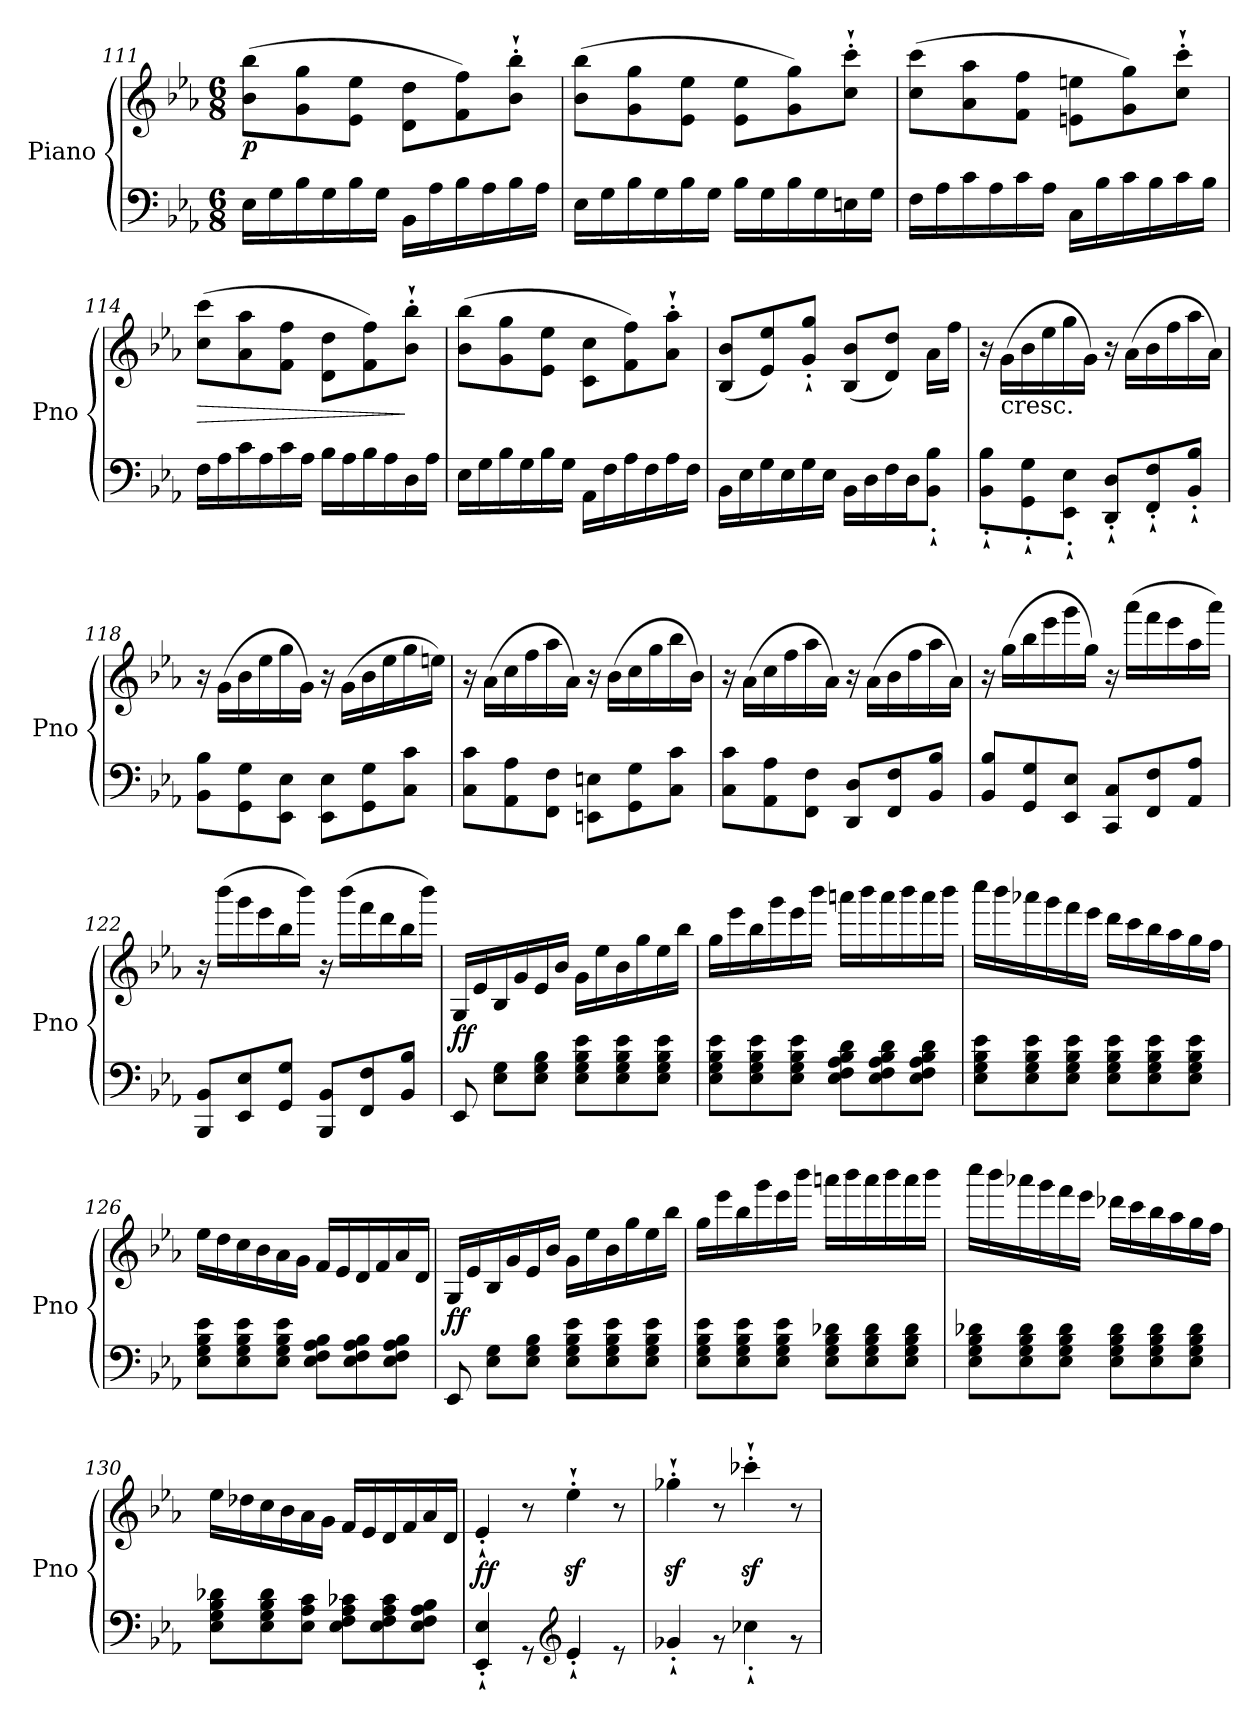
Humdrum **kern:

**kern	**kern	**dynam
*part1	*part1	*part1
*staff2	*staff1	*staff1/2
*I"Piano	*	*
*I'Pno	*	*
!!LO:PB:g=z
*clefF4	*clefG2	*
*k[b-e-a-]	*k[b-e-a-]	*
*E-:	*E-:	*
*M6/8	*M6/8	*
=111	=111	=111
*^	*	*
!	!	!	!LO:DY:b
2.ryy	16E-\LL	(>8b-\ 8bb-\L	p
.	16G\	.	.
.	16B-\	8g\ 8gg\	.
.	16G\	.	.
.	16B-\	8e-\ 8ee-\J	.
.	16G\JJ	.	.
.	16BB-\LL	8d\ 8dd\L	.
.	16A-\	.	.
.	16B-\	8f\ 8ff\)	.
.	16A-\	.	.
.	16B-\	8b-\'` 8bb-\'`J	.
.	16A-\JJ	.	.
=112	=112	=112	=112
2.ryy	16E-\LL	(>8b-\ 8bb-\L	.
.	16G\	.	.
.	16B-\	8g\ 8gg\	.
.	16G\	.	.
.	16B-\	8e-\ 8ee-\J	.
.	16G\JJ	.	.
.	16B-\LL	8e-\ 8ee-\L	.
.	16G\	.	.
.	16B-\	8g\ 8gg\)	.
.	16G\	.	.
.	16En\	8cc\'` 8ccc\'`J	.
.	16G\JJ	.	.
=113	=113	=113	=113
2.ryy	16F\LL	(>8cc\ 8ccc\L	.
.	16A-\	.	.
.	16c\	8a-\ 8aa-\	.
.	16A-\	.	.
.	16c\	8f\ 8ff\J	.
.	16A-\JJ	.	.
.	16C\LL	8en\ 8een\L	.
.	16B-\	.	.
.	16c\	8g\ 8gg\)	.
.	16B-\	.	.
.	16c\	8cc\'` 8ccc\'`J	.
.	16B-\JJ	.	.
!!LO:LB:g=z
=114	=114	=114	=114
!	!	!	!LO:HP:b
2.ryy	16F\LL	(>8cc\ 8ccc\L	>
.	16A-\	.	.
.	16c\	8a-\ 8aa-\	.
.	16A-\	.	.
.	16c\	8f\ 8ff\J	.
.	16A-\JJ	.	.
.	16B-\LL	8d\ 8dd\L	.
.	16A-\	.	.
.	16B-\	8f\ 8ff\)	.
.	16A-\	.	.
.	16D\	8b-\'` 8bb-\'`J	]
.	16A-\JJ	.	.
=115	=115	=115	=115
2.ryy	16E-\LL	(>8b-\ 8bb-\L	.
.	16G\	.	.
.	16B-\	8g\ 8gg\	.
.	16G\	.	.
.	16B-\	8e-\ 8ee-\J	.
.	16G\JJ	.	.
.	16AA-\LL	8c\ 8cc\L	.
.	16F\	.	.
.	16A-\	8f\ 8ff\)	.
.	16F\	.	.
.	16A-\	8a-\'` 8aa-\'`J	.
.	16F\JJ	.	.
=116	=116	=116	=116
2.ryy	16BB-\LL	(<8B-/ 8b-/L	.
.	16E-\	.	.
.	16G\	8e-/ 8ee-/)	.
.	16E-\	.	.
.	16G\	8g/'` 8gg/'`J	.
.	16E-\JJ	.	.
.	16BB-\LL	(<8B-/ 8b-/L	.
.	16D\	.	.
.	16F\	8d/ 8dd/J)	.
.	16D\J	.	.
.	8BB-\'` 8B-\'`J	16a-\LL	.
.	.	16ff\JJ	.
=117	=117	=117	=117
2.ryy	8BB-\'` 8B-\'`L	16r	.
!	!	!LO:TX:b:t=cresc.	!
.	.	(>16g\LL	.
.	8GG\'` 8G\'`	16b-\	.
.	.	16ee-\	.
.	8EE-\'` 8E-\'`J	16gg\	.
.	.	16g\JJ)	.
.	8DD/'` 8D/'`L	16r	.
.	.	(>16a-\LL	.
.	8FF/'` 8F/'`	16b-\	.
.	.	16ff\	.
.	8BB-/'` 8B-/'`J	16aa-\	.
.	.	16a-\JJ)	.
!!LO:LB:g=z
=118	=118	=118	=118
2.ryy	8BB-\ 8B-\L	16r	.
.	.	(>16g\LL	.
.	8GG\ 8G\	16b-\	.
.	.	16ee-\	.
.	8EE-\ 8E-\J	16gg\	.
.	.	16g\JJ)	.
.	8EE-\ 8E-\L	16r	.
.	.	(>16g\LL	.
.	8GG\ 8G\	16b-\	.
.	.	16ee-\	.
.	8C\ 8c\J	16gg\	.
.	.	16een\JJ)	.
=119	=119	=119	=119
2.ryy	8C\ 8c\L	16r	.
.	.	(>16a-\LL	.
.	8AA-\ 8A-\	16cc\	.
.	.	16ff\	.
.	8FF\ 8F\J	16aa-\	.
.	.	16a-\JJ)	.
.	8EEn\ 8En\L	16r	.
.	.	(>16b-\LL	.
.	8GG\ 8G\	16cc\	.
.	.	16gg\	.
.	8C\ 8c\J	16bb-\	.
.	.	16b-\JJ)	.
=120	=120	=120	=120
2.ryy	8C\ 8c\L	16r	.
.	.	(>16a-\LL	.
.	8AA-\ 8A-\	16cc\	.
.	.	16ff\	.
.	8FF\ 8F\J	16aa-\	.
.	.	16a-\JJ)	.
.	8DD/ 8D/L	16r	.
.	.	(>16a-\LL	.
.	8FF/ 8F/	16b-\	.
.	.	16ff\	.
.	8BB-/ 8B-/J	16aa-\	.
.	.	16a-\JJ)	.
!!LO:LB:g=z
=121	=121	=121	=121
2.ryy	8BB-/ 8B-/L	16r	.
.	.	(>16gg\LL	.
.	8GG/ 8G/	16bb-\	.
.	.	16eee-\	.
.	8EE-/ 8E-/J	16ggg\	.
.	.	16gg\JJ)	.
.	8CC/ 8C/L	16r	.
.	.	(>16aaa-\LL	.
.	8FF/ 8F/	16fff\	.
.	.	16eee-\	.
.	8AA-/ 8A-/J	16aa-\	.
.	.	16aaa-\JJ)	.
=122	=122	=122	=122
2.ryy	8BBB-/ 8BB-/L	16r	.
.	.	(>16bbb-\LL	.
.	8EE-/ 8E-/	16ggg\	.
.	.	16eee-\	.
.	8GG/ 8G/J	16bb-\	.
.	.	16bbb-\JJ)	.
.	8BBB-/ 8BB-/L	16r	.
.	.	(>16bbb-\LL	.
.	8FF/ 8F/	16fff\	.
.	.	16ddd\	.
.	8BB-/ 8B-/J	16bb-\	.
.	.	16bbb-\JJ)	.
=123	=123	=123	=123
!	!	!	!LO:DY:b
2.ryy	8EE-/	16G/LL	ff
.	.	16e-/	.
.	8E-\ 8G\L	16B-/	.
.	.	16g/	.
.	8E-\ 8G\ 8B-\J	16e-/	.
.	.	16b-/JJ	.
.	8E-\ 8G\ 8B-\ 8e-\L	16g\LL	.
.	.	16ee-\	.
.	8E-\ 8G\ 8B-\ 8e-\	16b-\	.
.	.	16gg\	.
.	8E-\ 8G\ 8B-\ 8e-\J	16ee-\	.
.	.	16bb-\JJ	.
!!LO:LB:g=z
=124	=124	=124	=124
2.ryy	8E-\ 8G\ 8B-\ 8e-\L	16gg\LL	.
.	.	16eee-\	.
.	8E-\ 8G\ 8B-\ 8e-\	16bb-\	.
.	.	16ggg\	.
.	8E-\ 8G\ 8B-\ 8e-\J	16eee-\	.
.	.	16bbb-\JJ	.
.	8E-\ 8F\ 8A-\ 8B-\ 8d\L	16aaan\LL	.
.	.	16bbb-\	.
.	8E-\ 8F\ 8A-\ 8B-\ 8d\	16aaa\	.
.	.	16bbb-\	.
.	8E-\ 8F\ 8A-\ 8B-\ 8d\J	16aaa\	.
.	.	16bbb-\JJ	.
=125	=125	=125	=125
2.ryy	8E-\ 8G\ 8B-\ 8e-\L	16cccc\LL	.
.	.	16bbb-\	.
.	8E-\ 8G\ 8B-\ 8e-\	16aaa-X\	.
.	.	16ggg\	.
.	8E-\ 8G\ 8B-\ 8e-\J	16fff\	.
.	.	16eee-\JJ	.
.	8E-\ 8G\ 8B-\ 8e-\L	16ddd\LL	.
.	.	16ccc\	.
.	8E-\ 8G\ 8B-\ 8e-\	16bb-\	.
.	.	16aa-\	.
.	8E-\ 8G\ 8B-\ 8e-\J	16gg\	.
.	.	16ff\JJ	.
=126	=126	=126	=126
2.ryy	8E-\ 8G\ 8B-\ 8e-\L	16ee-\LL	.
.	.	16dd\	.
.	8E-\ 8G\ 8B-\ 8e-\	16cc\	.
.	.	16b-\	.
.	8E-\ 8G\ 8B-\ 8e-\J	16a-\	.
.	.	16g\JJ	.
.	8E-\ 8F\ 8A-\ 8B-\L	16f/LL	.
.	.	16e-/	.
.	8E-\ 8F\ 8A-\ 8B-\	16d/	.
.	.	16f/	.
.	8E-\ 8F\ 8A-\ 8B-\J	16a-/	.
.	.	16d/JJ	.
!!LO:PB:g=z
=127	=127	=127	=127
!	!	!	!LO:DY:b
2.ryy	8EE-/	16G/LL	ff
.	.	16e-/	.
.	8E-\ 8G\L	16B-/	.
.	.	16g/	.
.	8E-\ 8G\ 8B-\J	16e-/	.
.	.	16b-/JJ	.
.	8E-\ 8G\ 8B-\ 8e-\L	16g\LL	.
.	.	16ee-\	.
.	8E-\ 8G\ 8B-\ 8e-\	16b-\	.
.	.	16gg\	.
.	8E-\ 8G\ 8B-\ 8e-\J	16ee-\	.
.	.	16bb-\JJ	.
=128	=128	=128	=128
2.ryy	8E-\ 8G\ 8B-\ 8e-\L	16gg\LL	.
.	.	16eee-\	.
.	8E-\ 8G\ 8B-\ 8e-\	16bb-\	.
.	.	16ggg\	.
.	8E-\ 8G\ 8B-\ 8e-\J	16eee-\	.
.	.	16bbb-\JJ	.
.	8E-\ 8G\ 8B-\ 8d-X\L	16aaan\LL	.
.	.	16bbb-\	.
.	8E-\ 8G\ 8B-\ 8d-\	16aaa\	.
.	.	16bbb-\	.
.	8E-\ 8G\ 8B-\ 8d-\J	16aaa\	.
.	.	16bbb-\JJ	.
=129	=129	=129	=129
2.ryy	8E-\ 8G\ 8B-\ 8d-X\L	16cccc\LL	.
.	.	16bbb-\	.
.	8E-\ 8G\ 8B-\ 8d-\	16aaa-X\	.
.	.	16ggg\	.
.	8E-\ 8G\ 8B-\ 8d-\J	16fff\	.
.	.	16eee-\JJ	.
.	8E-\ 8G\ 8B-\ 8d-\L	16ddd-X\LL	.
.	.	16ccc\	.
.	8E-\ 8G\ 8B-\ 8d-\	16bb-\	.
.	.	16aa-\	.
.	8E-\ 8G\ 8B-\ 8d-\J	16gg\	.
.	.	16ff\JJ	.
!!LO:LB:g=z
=130	=130	=130	=130
2.ryy	8E-\ 8G\ 8B-\ 8d-X\L	16ee-\LL	.
.	.	16dd-X\	.
.	8E-\ 8G\ 8B-\ 8d-\	16cc\	.
.	.	16b-\	.
.	8E-\ 8A-\ 8c\J	16a-\	.
.	.	16g\JJ	.
.	8E-\ 8F\ 8A-\ 8c-X\L	16f/LL	.
.	.	16e-/	.
.	8E-\ 8F\ 8A-\ 8c-\	16d/	.
.	.	16f/	.
.	8E-\ 8F\ 8A-\ 8B-\J	16a-/	.
.	.	16d/JJ	.
=131	=131	=131	=131
!	!	!	!LO:DY:b
2.ryy	4EE-/'` 4E-/'`	4e-'`/	ff
.	8r	8r	.
*clefG2	*	*	*
.	4e-'`/	4ee-z<'`\	.
.	8r	8r	.
=132	=132	=132	=132
2.ryy	4g-X'`/	4gg-Xz<'`\	.
.	8r	8r	.
.	4cc-X'`\	4ccc-Xz<'`\	.
.	8r	8r	.
*v	*v	*	*
=	=	=
*-	*-	*-
